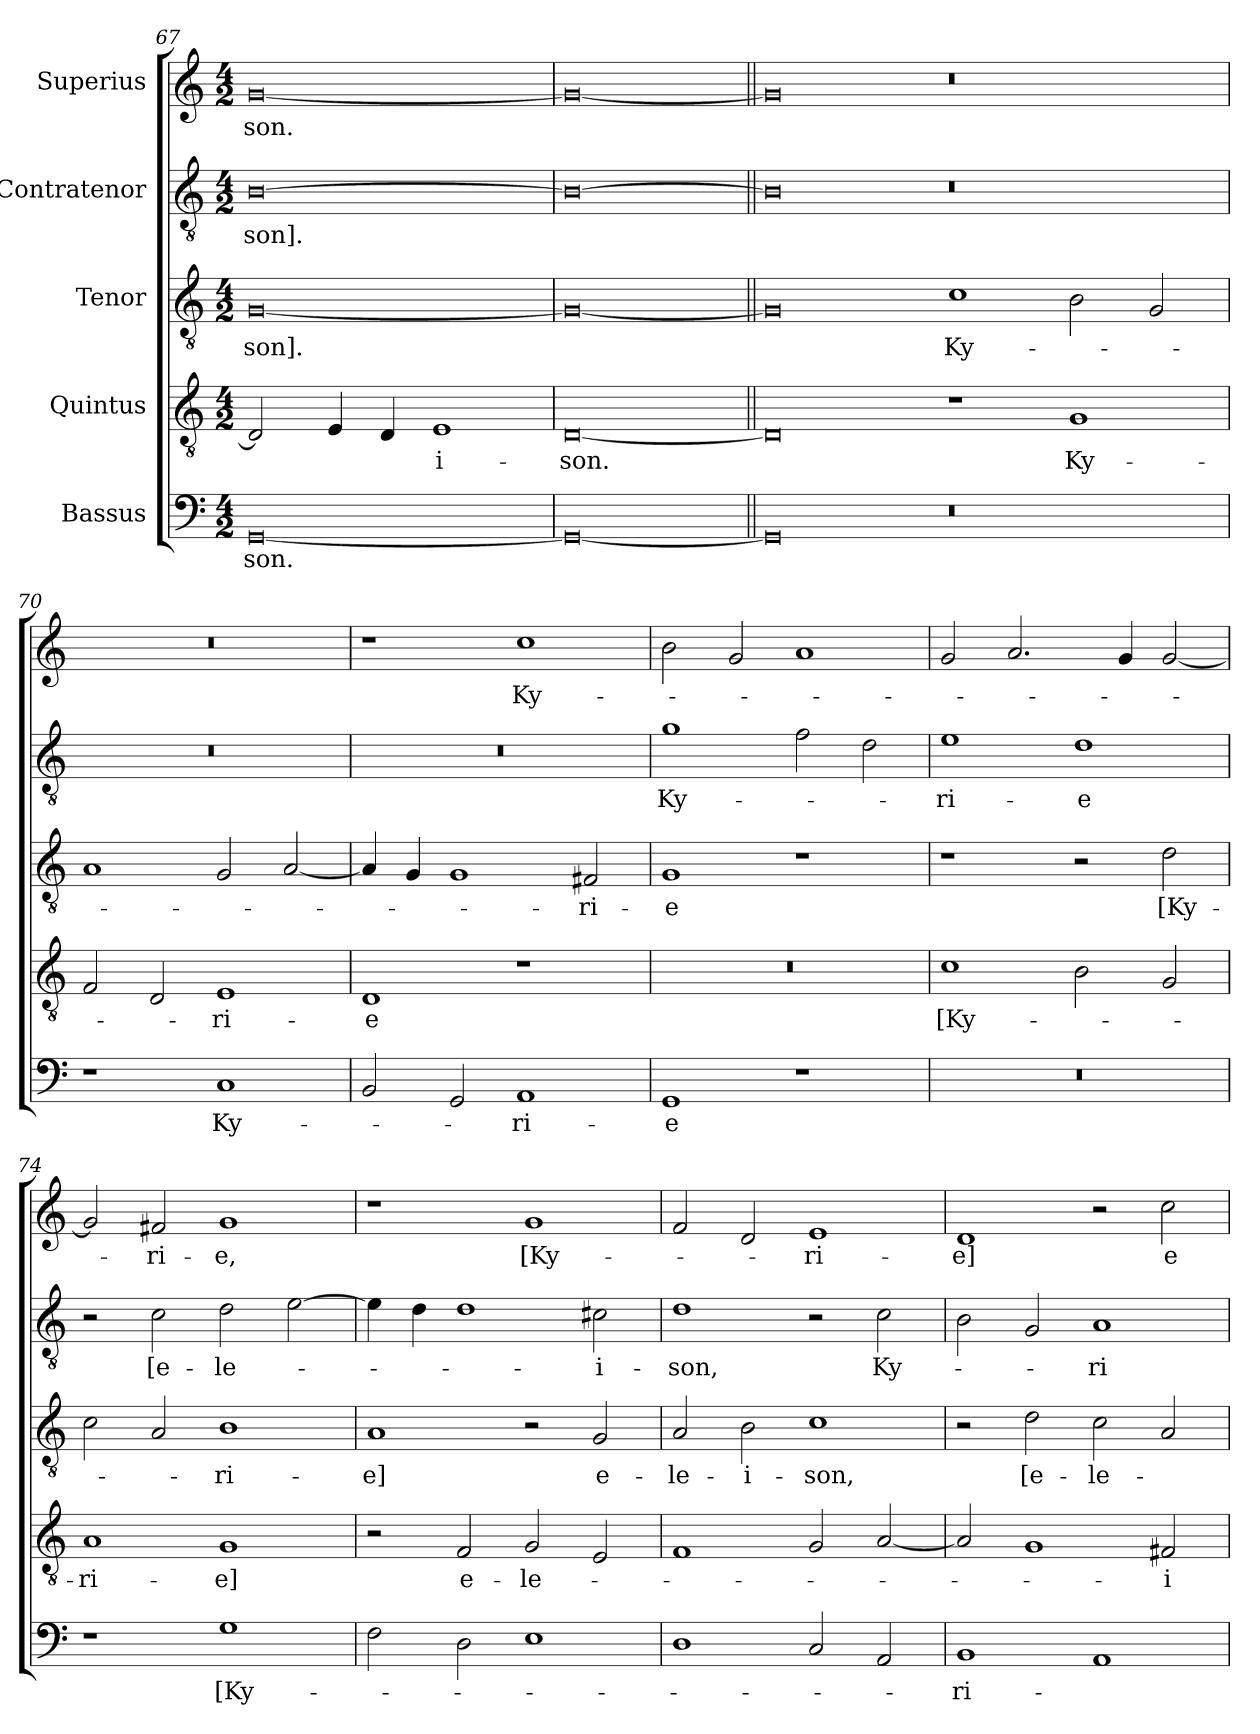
**kern	**text	**kern	**text	**kern	**text	**kern	**text	**kern	**text
*part5	*part5	*part4	*part4	*part3	*part3	*part2	*part2	*part1	*part1
*staff5	*staff5	*staff4	*staff4	*staff3	*staff3	*staff2	*staff2	*staff1	*staff1
*I"Bassus	*	*I"Quintus	*	*I"Tenor	*	*I"Contratenor	*	*I"Superius	*
*clefF4	*	*clefGv2	*	*clefGv2	*	*clefGv2	*	*clefG2	*
*k[]	*	*k[]	*	*k[]	*	*k[]	*	*k[]	*
*M4/2	*	*M4/2	*	*M4/2	*	*M4/2	*	*M4/2	*
=67	=67	=67	=67	=67	=67	=67	=67	=67	=67
[0GG/	-son.	2D/]	.	[0G/	-son].	[0B\	-son].	[0g/	-son.
.	.	4E/	.	.	.	.	.	.	.
.	.	4D/	.	.	.	.	.	.	.
.	.	1E/	-i-	.	.	.	.	.	.
=68	=68	=68	=68	=68	=68	=68	=68	=68	=68
0GG/_	.	[0D/	-son.	0G/_	.	0B\_	.	0g/_	.
=69||	=69||	=69||	=69||	=69||	=69||	=69||	=69||	=69||	=69||
0GG/]	.	0D/]	.	0G/]	.	0B\]	.	0g/]	.
0r	.	1r	.	1c/	Ky-	0r	.	0r	.
.	.	1G/	Ky-	2B\	.	.	.	.	.
.	.	.	.	2G/	.	.	.	.	.
=70	=70	=70	=70	=70	=70	=70	=70	=70	=70
1r	.	2F/	.	1A/	.	0r	.	0r	.
.	.	2D/	.	.	.	.	.	.	.
1C/	Ky-	1E/	-ri-	2G/	.	.	.	.	.
.	.	.	.	[2A/	.	.	.	.	.
=71	=71	=71	=71	=71	=71	=71	=71	=71	=71
2BB/	.	1D/	-e	4A/]	.	0r	.	1r	.
.	.	.	.	4G/	.	.	.	.	.
2GG/	.	.	.	1G/	.	.	.	.	.
1AA/	-ri-	1r	.	.	.	.	.	1cc\	Ky-
.	.	.	.	2F#X/	-ri-	.	.	.	.
=72	=72	=72	=72	=72	=72	=72	=72	=72	=72
1GG/	-e	0r	.	1G/	-e	1g/	Ky-	2b\	.
.	.	.	.	.	.	.	.	2g/	.
1r	.	.	.	1r	.	2f\	.	1a/	.
.	.	.	.	.	.	2d\	.	.	.
=73	=73	=73	=73	=73	=73	=73	=73	=73	=73
0r	.	1c/	[Ky-	1r	.	1e/	-ri-	2g/	.
.	.	.	.	.	.	.	.	2.a/	.
.	.	2B\	.	2r	.	1d/	-e	.	.
.	.	.	.	.	.	.	.	4g/	.
.	.	2G/	.	2d\	[Ky-	.	.	[2g/	.
=74	=74	=74	=74	=74	=74	=74	=74	=74	=74
1r	.	1A/	-ri-	2c\	.	2r	.	2g/]	.
.	.	.	.	2A/	.	2c\	[e-	2f#X/	-ri-
1G\	[Ky-	1G/	-e]	1B\	-ri-	2d\	-le-	1g/	-e,
.	.	.	.	.	.	[2e\	.	.	.
=75	=75	=75	=75	=75	=75	=75	=75	=75	=75
2F\	.	2r	.	1A/	-e]	4e\]	.	1r	.
.	.	.	.	.	.	4d\	.	.	.
2D\	.	2F/	e-	.	.	1d/	.	.	.
1E\	.	2G/	-le-	2r	.	.	.	1g/	[Ky-
.	.	2E/	.	2G/	e-	2c#X\	-i-	.	.
=76	=76	=76	=76	=76	=76	=76	=76	=76	=76
1D\	.	1F/	.	2A/	-le-	1d\	-son,	2f/	.
.	.	.	.	2B\	-i-	.	.	2d/	.
2C/	.	2G/	.	1c\	-son,	2r	.	1e/	-ri-
2AA/	.	[2A/	.	.	.	2c\	Ky-	.	.
=77	=77	=77	=77	=77	=77	=77	=77	=77	=77
1BB/	-ri-	2A/]	.	2r	.	2B\	.	1d/	-e]
.	.	1G/	.	2d\	[e-	2G/	.	.	.
1AA/	.	.	.	2c\	-le-	1A/	-ri-	2r	.
.	.	2F#X/	-i-	2A/	.	.	.	2cc\	e-
=	=	=	=	=	=	=	=	=	=
*-	*-	*-	*-	*-	*-	*-	*-	*-	*-
